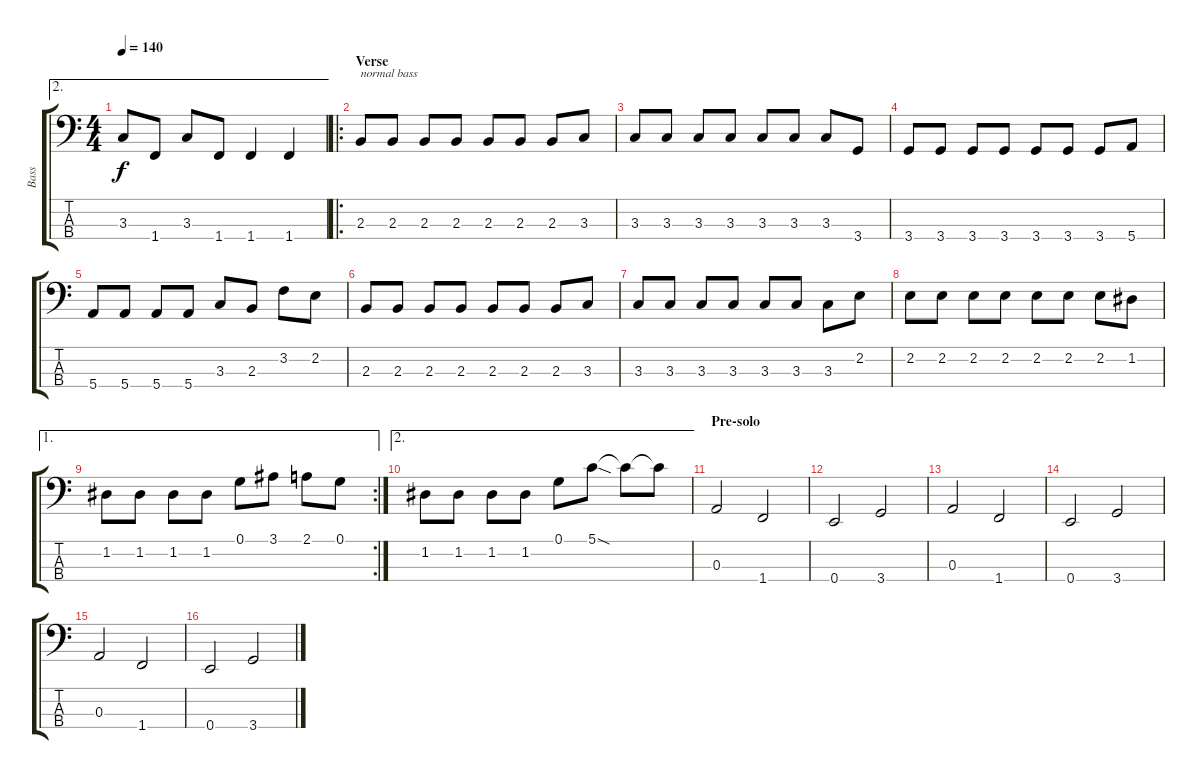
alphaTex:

\track ("Bass" "Bass") {instrument electricbasspick}
\staff {score tabs}
\tuning (G2 D2 A1 E1) {hide}
\ae 2
\ts (4 4)
\tempo 140
\clef f4
\ks c
3.3.8{dy f} 1.4.8 3.3.8 1.4.8 1.4.4 1.4.4 |
\ro
\section ("" "Verse")
2.3.8{txt "normal bass" volume 16 instrument electricbasspick} 2.3.8 2.3.8 2.3.8 2.3.8 2.3.8 2.3.8 3.3.8 |
3.3.8 3.3.8 3.3.8 3.3.8 3.3.8 3.3.8 3.3.8 3.4.8 |
3.4.8 3.4.8 3.4.8 3.4.8 3.4.8 3.4.8 3.4.8 5.4.8 |
5.4.8 5.4.8 5.4.8 5.4.8 3.3.8 2.3.8 3.2.8 2.2.8 |
2.3.8 2.3.8 2.3.8 2.3.8 2.3.8 2.3.8 2.3.8 3.3.8 |
3.3.8 3.3.8 3.3.8 3.3.8 3.3.8 3.3.8 3.3.8 2.2.8 |
2.2.8 2.2.8 2.2.8 2.2.8 2.2.8 2.2.8 2.2.8 1.2.8 |
\ae 1
\rc 2
1.2.8 1.2.8 1.2.8 1.2.8 0.1.8 3.1.8 2.1.8 0.1.8 |
\ae 2
1.2.8 1.2.8 1.2.8 1.2.8 0.1.8 5.1{sod}.8 5.1{t}.8 5.1{t}.8 |
\section ("" "Pre-solo")
0.3.2 1.4.2 |
0.4.2 3.4.2 |
0.3.2 1.4.2 |
0.4.2 3.4.2 |
0.3.2 1.4.2 |
0.4.2 3.4.2
